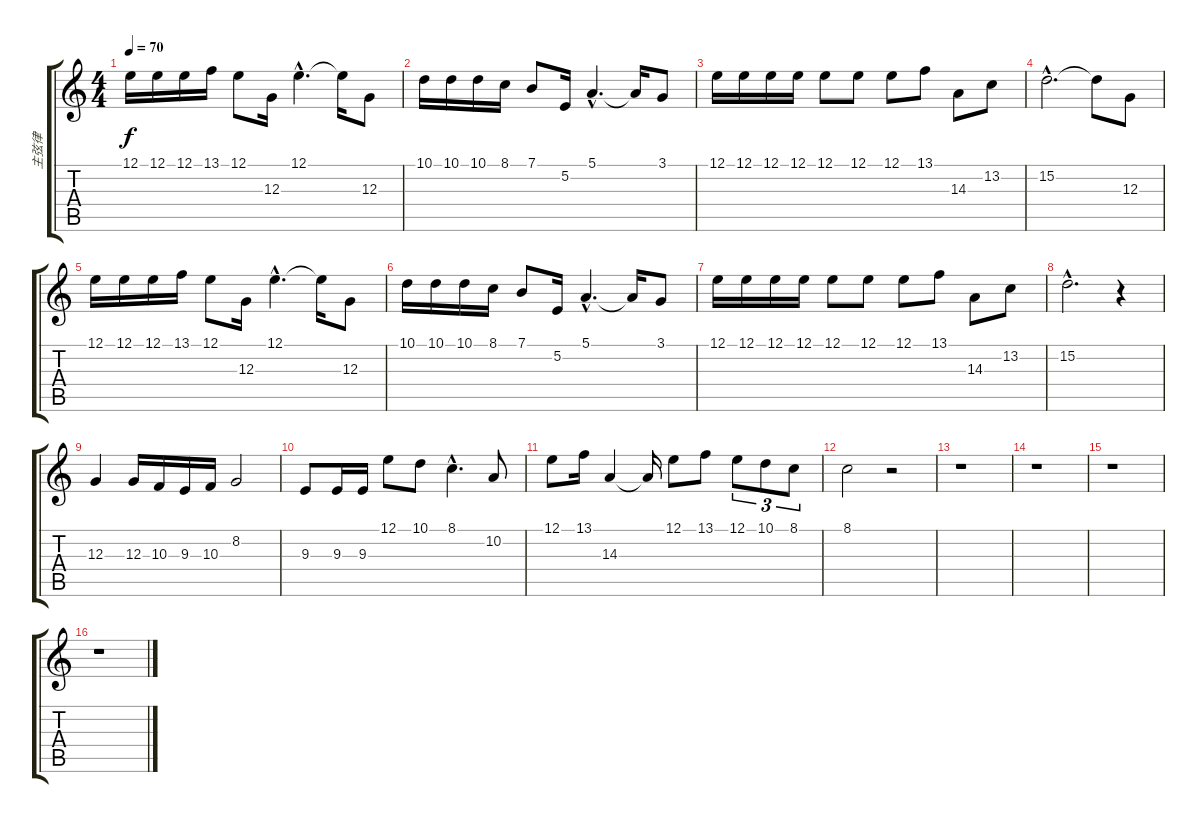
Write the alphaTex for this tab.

\track ("主弦律" "主弦律") {instrument flute}
\staff {score tabs}
\tuning (E4 B3 G3 D3 A2 E2) {hide}
\ts (4 4)
\tempo 70
\clef g2
\ks c
12.1.16{dy f} 12.1.16 12.1.16 13.1.16 12.1.8 12.3.16 12.1{hac}.4{d} 12.1{t}.16 12.3.8 |
10.1.16 10.1.16 10.1.16 8.1.16 7.1.8 5.2.16 5.1{hac}.4{d} 5.1{t}.16 3.1.8 |
12.1.16 12.1.16 12.1.16 12.1.16 12.1.8 12.1.8 12.1.8 13.1.8 14.3.8 13.2.8 |
15.2{hac}.2{d} 15.2{t}.8 12.3.8 |
12.1.16 12.1.16 12.1.16 13.1.16 12.1.8 12.3.16 12.1{hac}.4{d} 12.1{t}.16 12.3.8 |
10.1.16 10.1.16 10.1.16 8.1.16 7.1.8 5.2.16 5.1{hac}.4{d} 5.1{t}.16 3.1.8 |
12.1.16 12.1.16 12.1.16 12.1.16 12.1.8 12.1.8 12.1.8 13.1.8 14.3.8 13.2.8 |
15.2{hac}.2{d} r.4 |
12.3.4 12.3.16 10.3.16 9.3.16 10.3.16 8.2.2 |
9.3.8 9.3.16 9.3.16 12.1.8 10.1.8 8.1{hac}.4{d} 10.2.8 |
12.1.8 13.1.16 14.3.4 14.3{t}.16 12.1.8 13.1.8 12.1.8{tu (3 2)} 10.1.8{tu (3 2)} 8.1.8{tu (3 2)} |
8.1.2 r.2 |
r.1 |
r.1 |
r.1 |
r.1
